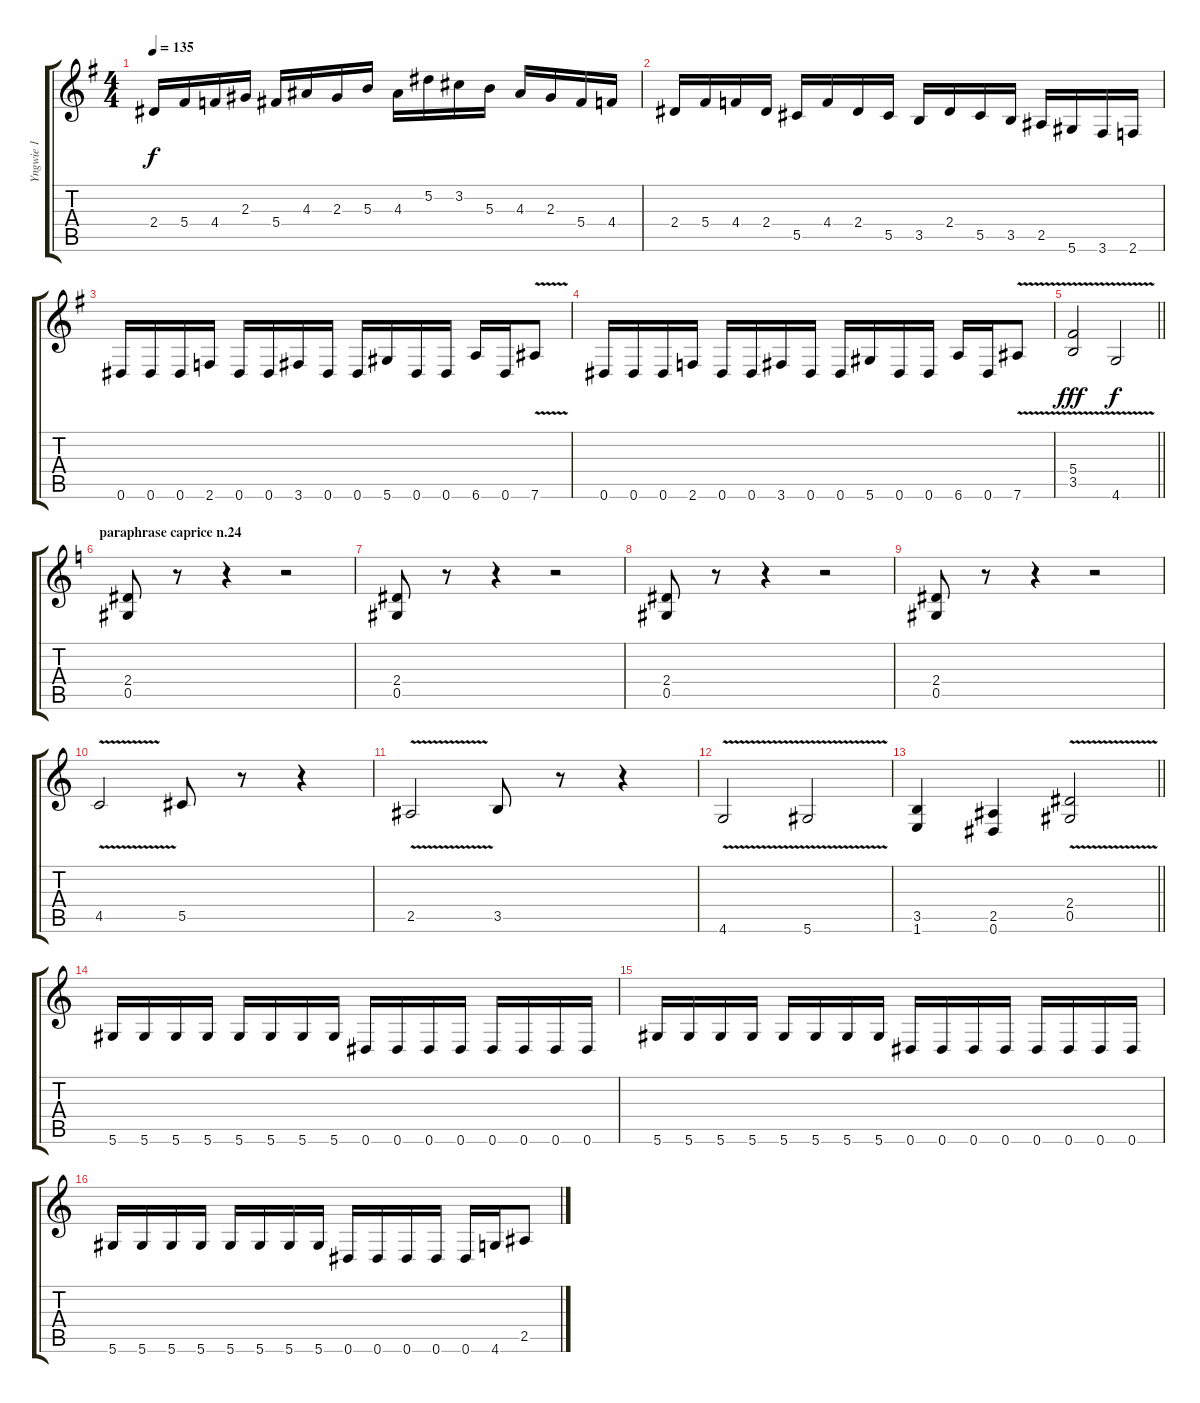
\track ("Yngwie 1" "Yngwie 1") {instrument overdrivenguitar}
\staff {score tabs}
\tuning (Eb4 Bb3 Gb3 Db3 Ab2 Eb2) {hide}
\ts (4 4)
\tempo 135
\clef g2
\ks eminor
2.4.16{dy f} 5.4.16 4.4.16 2.3.16 5.4.16 4.3.16 2.3.16 5.3.16 4.3.16 5.2.16 3.2.16 5.3.16 4.3.16 2.3.16 5.4.16 4.4.16 |
2.4.16 5.4.16 4.4.16 2.4.16 5.5.16 4.4.16 2.4.16 5.5.16 3.5.16 2.4.16 5.5.16 3.5.16 2.5.16 5.6.16 3.6.16 2.6.16 |
0.6.16 0.6.16 0.6.16 2.6.16 0.6.16 0.6.16 3.6.16 0.6.16 0.6.16 5.6.16 0.6.16 0.6.16 6.6.16 0.6.16 7.6{v}.8 |
0.6.16 0.6.16 0.6.16 2.6.16 0.6.16 0.6.16 3.6.16 0.6.16 0.6.16 5.6.16 0.6.16 0.6.16 6.6.16 0.6.16 7.6{v}.8 |
\barLineRight lightlight
(5.4 3.5{v}).2{dy fff} 4.6{v}.2{dy f} |
\section ("" "paraphrase caprice n.24")
\ks aminor
(2.4 0.5).8 r.8 r.4 r.2 |
(2.4 0.5).8 r.8 r.4 r.2 |
(2.4 0.5).8 r.8 r.4 r.2 |
(2.4 0.5).8 r.8 r.4 r.2 |
4.5{v}.2 5.5.8 r.8 r.4 |
2.5{v}.2 3.5.8 r.8 r.4 |
4.6{v}.2 5.6{v}.2 |
\barLineRight lightlight
(3.5 1.6).4 (2.5 0.6).4 (2.4{v} 0.5).2 |
\section ("" "")
5.6.16 5.6.16 5.6.16 5.6.16 5.6.16 5.6.16 5.6.16 5.6.16 0.6.16 0.6.16 0.6.16 0.6.16 0.6.16 0.6.16 0.6.16 0.6.16 |
5.6.16 5.6.16 5.6.16 5.6.16 5.6.16 5.6.16 5.6.16 5.6.16 0.6.16 0.6.16 0.6.16 0.6.16 0.6.16 0.6.16 0.6.16 0.6.16 |
5.6.16 5.6.16 5.6.16 5.6.16 5.6.16 5.6.16 5.6.16 5.6.16 0.6.16 0.6.16 0.6.16 0.6.16 0.6.16 4.6.16 2.5.8
